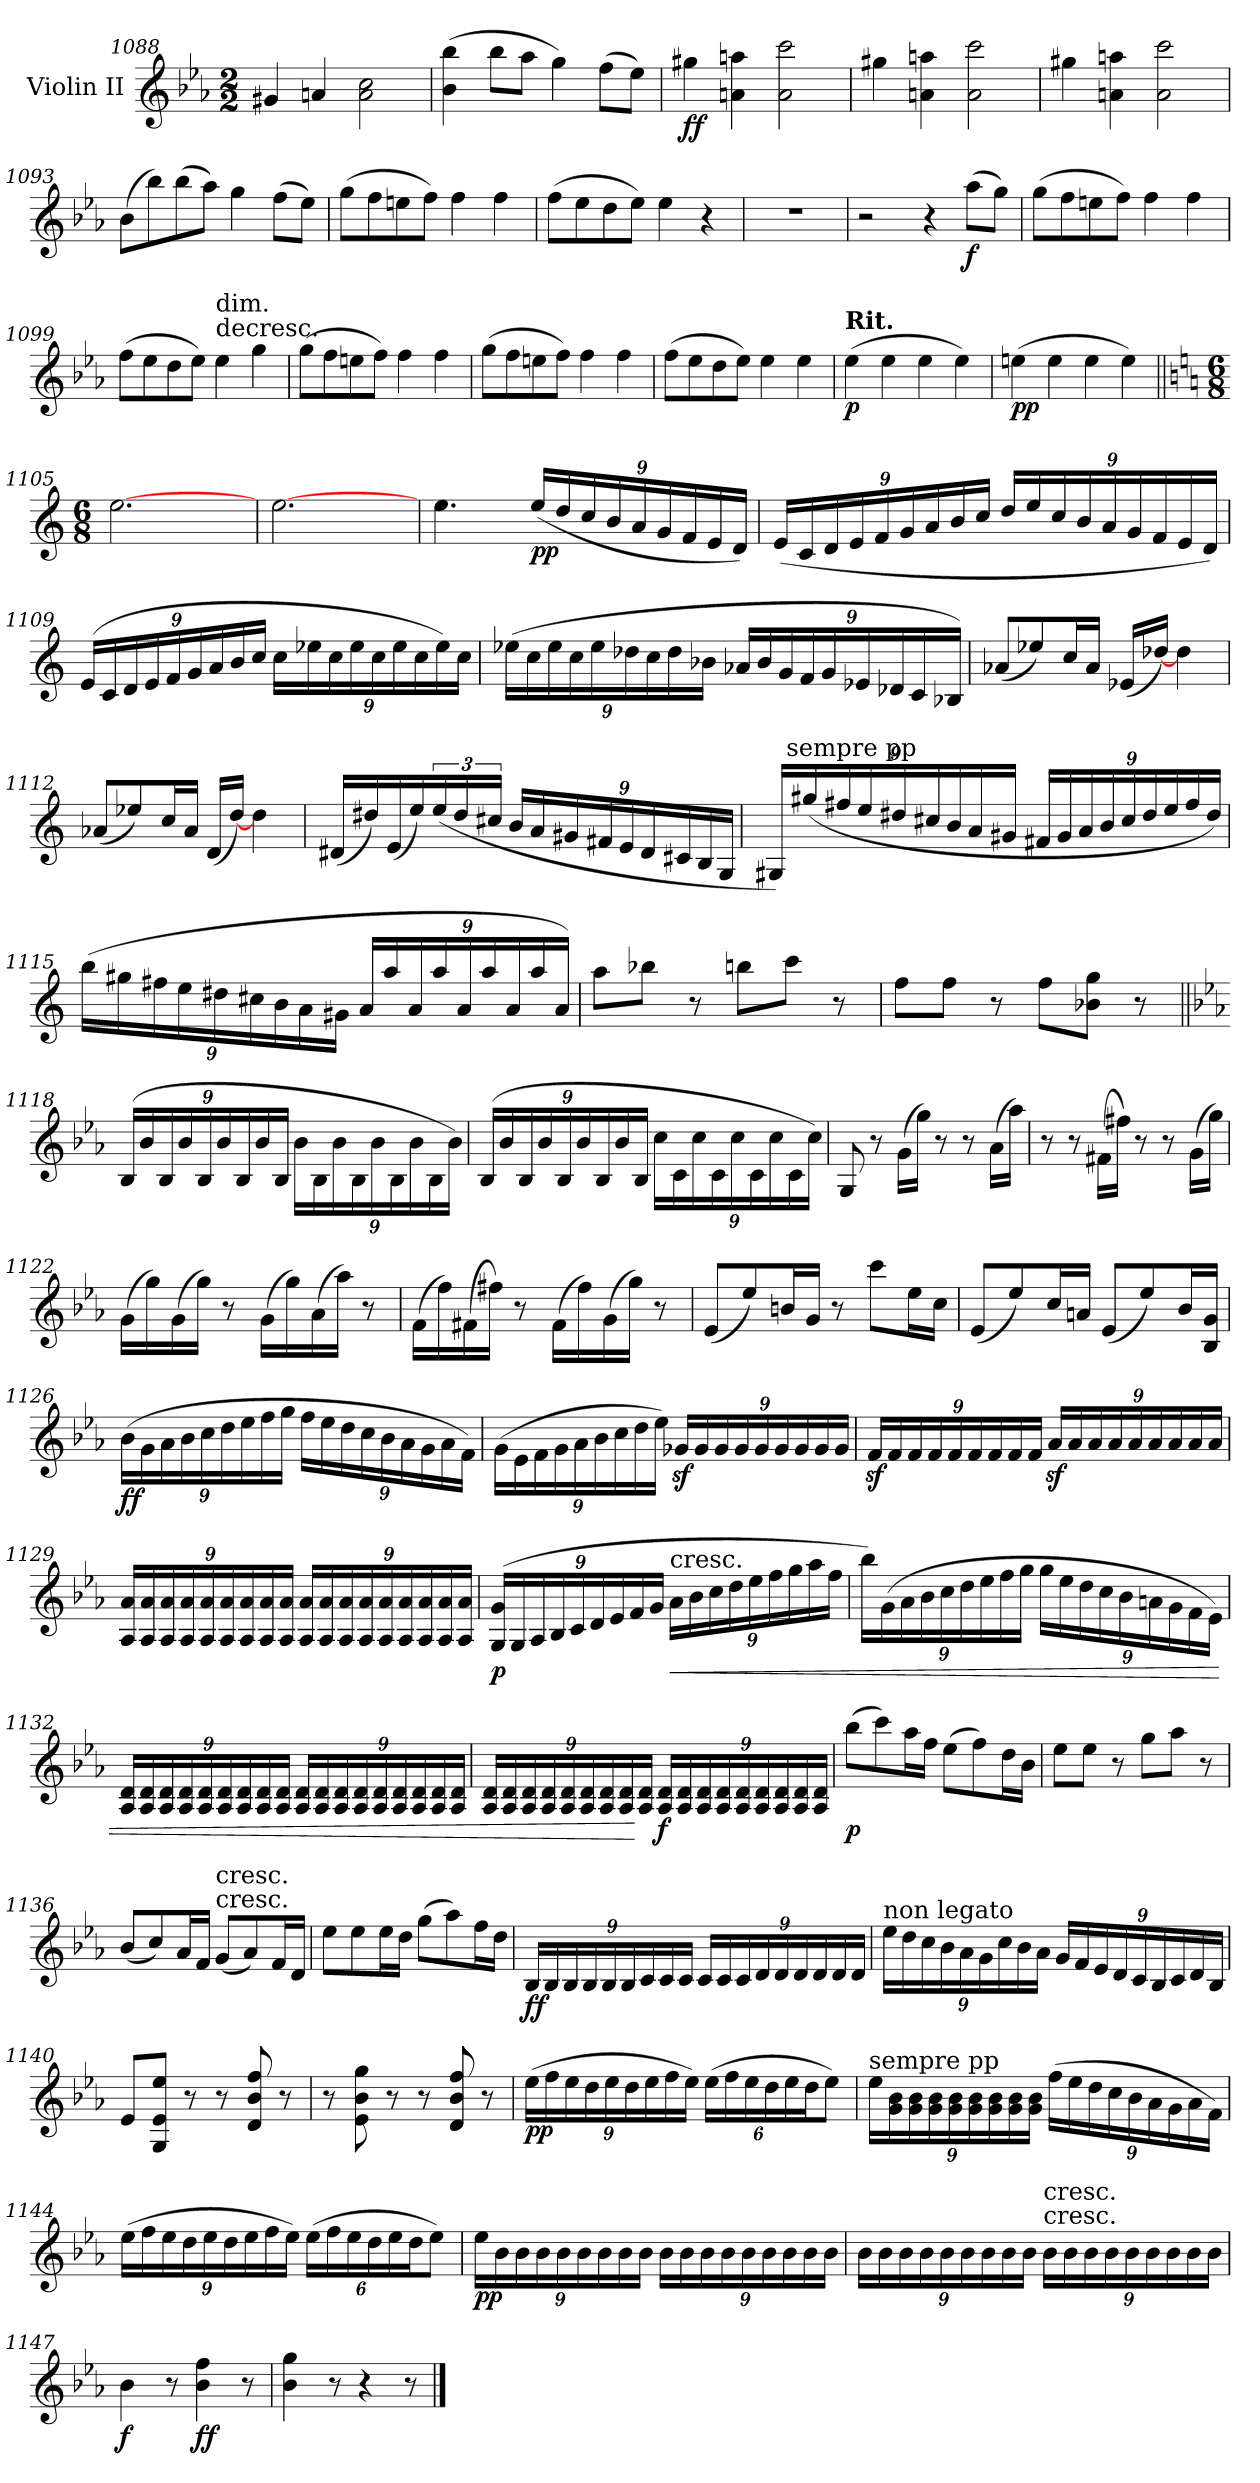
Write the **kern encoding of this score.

**kern	**dynam
*part1	*part1
*staff1	*staff1
*I"Violin II	*
*I'Vln	*
*clefG2	*
*k[b-e-a-]	*
*E-:	*
*M2/2	*
=1088	=1088
4g#X	.
4an	.
2a 2cc	.
=1089	=1089
(4b- 4bb-	.
8bb-\L	.
8aa-\J	.
4gg)	.
(8ff\L	.
8ee-\J)	.
=1090	=1090
4gg#X	ff
4an 4aan	.
2a 2ccc	.
=1091	=1091
4gg#X	.
4an 4aan	.
2a 2ccc	.
=1092	=1092
4gg#X	.
4an 4aan	.
2a 2ccc	.
=1093	=1093
(8b-\L	.
8bb-\)	.
(8bb-\	.
8aa-\J)	.
4gg	.
(8ff\L	.
8ee-\J)	.
=1094	=1094
(8gg\L	.
8ff\	.
8een\	.
8ff\J)	.
4ff	.
4ff	.
=1095	=1095
(8ff\L	.
8ee-\	.
8dd\	.
8ee-\J)	.
4ee-	.
4r	.
=1096	=1096
1r	.
=1097	=1097
2r	.
4r	.
(8aa-\L	f
8gg\J)	.
=1098	=1098
(8gg\L	.
8ff\	.
8een\	.
8ff\J)	.
4ff	.
4ff	.
=1099	=1099
(8ff\L	.
8ee-\	.
8dd\	.
8ee-\J)	.
!LO:TX:t=decresc.	!
!LO:TX:a:t=dim.	!
4ee-	.
4gg	.
=1100	=1100
(8gg\L	.
8ff\	.
8een\	.
8ff\J)	.
4ff	.
4ff	.
=1101	=1101
(8gg\L	.
8ff\	.
8een\	.
8ff\J)	.
4ff	.
4ff	.
=1102	=1102
(8ff\L	.
8ee-\	.
8dd\	.
8ee-\J)	.
4ee-	.
4ee-	.
=1103	=1103
!LO:TX:a:B:t=Rit.	!
(4ee-	p
4ee-	.
4ee-	.
4ee-)	.
=1104	=1104
(4een	pp
4ee	.
4ee	.
4ee)	.
=1105||	=1105||
*k[]	*
*C:	*
*M6/8	*
[2.ee	.
=1106	=1106
[2.ee	.
=1107	=1107
4.ee	.
(24ee/LL	pp
24dd/	.
24cc/	.
24b/	.
24a/	.
24g/	.
24f/	.
24e/	.
24d/JJ)	.
=1108	=1108
(24e/LL	.
24c/	.
24d/	.
24e/	.
24f/	.
24g/	.
24a/	.
24b/	.
24cc/JJ	.
24dd/LL	.
24ee/	.
24cc/	.
24b/	.
24a/	.
24g/	.
24f/	.
24e/	.
24d/JJ)	.
=1109	=1109
(24e/LL	.
24c/	.
24d/	.
24e/	.
24f/	.
24g/	.
24a/	.
24b/	.
24cc/JJ	.
24cc\LL	.
24ee-X\	.
24cc\	.
24ee-\	.
24cc\	.
24ee-\	.
24cc\	.
24ee-\)	.
24cc\JJ	.
=1110	=1110
(24ee-X\LL	.
24cc\	.
24ee-\	.
24cc\	.
24ee-\	.
24dd-X\	.
24cc\	.
24dd-\	.
24b-X\JJ	.
24a-X/LL	.
24b-/	.
24g/	.
24f/	.
24g/	.
24e-X/	.
24d-X/	.
24c/	.
24B-X/JJ)	.
=1111	=1111
(8a-X/L	.
8ee-X/)	.
16cc/L	.
16a-/JJ	.
(16e-X/LL	.
[16dd-X/JJ)	.
4dd-	.
=1112	=1112
(8a-X/L	.
8ee-X/)	.
16cc/L	.
16a-/JJ	.
(16d/LL	.
[16dd/JJ)	.
4dd	.
=1113	=1113
(16d#X/LL	.
16dd#X/)	.
(16e/	.
16ee/)	.
(24ee/	.
24dd#/	.
24cc#X/JJ	.
24b/LL	.
24a/	.
24g#X/	.
24f#X/	.
24e/	.
24d#/	.
24c#X/	.
24B/	.
24G/JJ	.
=1114	=1114
24G#X/LL)	.
!LO:TX:a:t=sempre pp	!
(24gg#X/	.
24ff#X/	.
24ee/	.
24dd#X/	.
24cc#X/	.
24b/	.
24a/	.
24g#X/JJ	.
24f#X/LL	.
24g#/	.
24a/	.
24b/	.
24cc#/	.
24dd#/	.
24ee/	.
24ff#/	.
24dd#/JJ)	.
=1115	=1115
(24bb\LL	.
24gg#X\	.
24ff#X\	.
24ee\	.
24dd#X\	.
24cc#X\	.
24b\	.
24a\	.
24g#X\JJ	.
24a/LL	.
24aa/	.
24a/	.
24aa/	.
24a/	.
24aa/	.
24a/	.
24aa/	.
24a/JJ)	.
=1116	=1116
8aa\L	.
8bb-X\J	.
8r	.
8bbn\L	.
8ccc\J	.
8r	.
=1117	=1117
8ff\L	.
8ff\J	.
8r	.
8ff\L	.
8b-X\ 8gg\J	.
8r	.
=1118||	=1118||
*k[b-e-a-]	*
*E-:	*
(24B-/LL	.
24b-/	.
24B-/	.
24b-/	.
24B-/	.
24b-/	.
24B-/	.
24b-/	.
24B-/JJ	.
24b-\LL	.
24B-\	.
24b-\	.
24B-\	.
24b-\	.
24B-\	.
24b-\	.
24B-\	.
24b-\JJ)	.
=1119	=1119
(24B-/LL	.
24b-/	.
24B-/	.
24b-/	.
24B-/	.
24b-/	.
24B-/	.
24b-/	.
24B-/JJ	.
24cc\LL	.
24c\	.
24cc\	.
24c\	.
24cc\	.
24c\	.
24cc\	.
24c\	.
24cc\JJ)	.
=1120	=1120
8G	.
8r	.
(16g\LL	.
16gg\JJ)	.
8r	.
8r	.
(16a-\LL	.
16aa-\JJ)	.
=1121	=1121
8r	.
8r	.
(16f#X\LL	.
16ff#X\JJ)	.
8r	.
8r	.
(16g\LL	.
16gg\JJ)	.
=1122	=1122
(16g\LL	.
16gg\)	.
(16g\	.
16gg\JJ)	.
8r	.
(16g\LL	.
16gg\)	.
(16a-\	.
16aa-\JJ)	.
8r	.
=1123	=1123
(16f\LL	.
16ff\)	.
(16f#X\	.
16ff#X\JJ)	.
8r	.
(16f#\LL	.
16ff#\)	.
(16g\	.
16gg\JJ)	.
8r	.
=1124	=1124
(8e-/L	.
8ee-/)	.
16bn/L	.
16g/JJ	.
8r	.
8ccc\L	.
16ee-\L	.
16cc\JJ	.
=1125	=1125
(8e-/L	.
8ee-/)	.
16cc/L	.
16an/JJ	.
(8e-/L	.
8ee-/)	.
16b-/L	.
16B-/ 16g/JJ	.
=1126	=1126
(24b-\LL	ff
24g\	.
24a-\	.
24b-\	.
24cc\	.
24dd\	.
24ee-\	.
24ff\	.
24gg\JJ	.
24ff\LL	.
24ee-\	.
24dd\	.
24cc\	.
24b-\	.
24a-\	.
24g\	.
24a-\	.
24f\JJ)	.
=1127	=1127
(24g\LL	.
24e-\	.
24f\	.
24g\	.
24a-\	.
24b-\	.
24cc\	.
24dd\	.
24ee-\JJ)	.
24g-Xz/LL	.
24g-/	.
24g-/	.
24g-/	.
24g-/	.
24g-/	.
24g-/	.
24g-/	.
24g-/JJ	.
=1128	=1128
24fz/LL	.
24f/	.
24f/	.
24f/	.
24f/	.
24f/	.
24f/	.
24f/	.
24f/JJ	.
24a-z/LL	.
24a-/	.
24a-/	.
24a-/	.
24a-/	.
24a-/	.
24a-/	.
24a-/	.
24a-/JJ	.
=1129	=1129
24A-/ 24a-/LL	.
24A-/ 24a-/	.
24A-/ 24a-/	.
24A-/ 24a-/	.
24A-/ 24a-/	.
24A-/ 24a-/	.
24A-/ 24a-/	.
24A-/ 24a-/	.
24A-/ 24a-/JJ	.
24A-/ 24a-/LL	.
24A-/ 24a-/	.
24A-/ 24a-/	.
24A-/ 24a-/	.
24A-/ 24a-/	.
24A-/ 24a-/	.
24A-/ 24a-/	.
24A-/ 24a-/	.
24A-/ 24a-/JJ	.
=1130	=1130
(24G/ 24g/LL	p
24G/	.
24A-/	.
24B-/	.
24c/	.
24d/	.
24e-/	.
24f/	.
24g/JJ	.
!LO:TX:a:t=cresc.	!
!	!LO:HP:b
24a-\LL	<
24b-\	.
24cc\	.
24dd\	.
24ee-\	.
24ff\	.
24gg\	.
24aa-\	.
24ff\JJ	.
=1131	=1131
24bb-\LL)	.
(24g\	.
24a-\	.
24b-\	.
24cc\	.
24dd\	.
24ee-\	.
24ff\	.
24gg\JJ	.
24gg\LL	.
24ee-\	.
24dd\	.
24cc\	.
24b-\	.
24an\	.
24g\	.
24f\	.
24e-\JJ)	.
=1132	=1132
24A-/ 24d/LL	.
24A-/ 24d/	.
24A-/ 24d/	.
24A-/ 24d/	.
24A-/ 24d/	.
24A-/ 24d/	.
24A-/ 24d/	.
24A-/ 24d/	.
24A-/ 24d/JJ	.
24A-/ 24d/LL	.
24A-/ 24d/	.
24A-/ 24d/	.
24A-/ 24d/	.
24A-/ 24d/	.
24A-/ 24d/	.
24A-/ 24d/	.
24A-/ 24d/	.
24A-/ 24d/JJ	.
=1133	=1133
24A-/ 24d/LL	.
24A-/ 24d/	.
24A-/ 24d/	.
24A-/ 24d/	.
24A-/ 24d/	.
24A-/ 24d/	.
24A-/ 24d/	.
24A-/ 24d/	.
24A-/ 24d/JJ	[
24A-/ 24d/LL	f
24A-/ 24d/	.
24A-/ 24d/	.
24A-/ 24d/	.
24A-/ 24d/	.
24A-/ 24d/	.
24A-/ 24d/	.
24A-/ 24d/	.
24A-/ 24d/JJ	.
=1134	=1134
(8bb-\L	p
8ccc\)	.
16aa-\L	.
16ff\JJ	.
(8ee-\L	.
8ff\)	.
16dd\L	.
16b-\JJ	.
=1135	=1135
8ee-\L	.
8ee-\J	.
8r	.
8gg\L	.
8aa-\J	.
8r	.
=1136	=1136
(8b-/L	.
8cc/)	.
16a-/L	.
16f/JJ	.
!LO:TX:t=cresc.	!
!LO:TX:a:t=cresc.	!
(8g/L	.
8a-/)	.
16f/L	.
16d/JJ	.
=1137	=1137
8ee-\L	.
8ee-\	.
16ee-\L	.
16dd\JJ	.
(8gg\L	.
8aa-\)	.
16ff\L	.
16dd\JJ	.
=1138	=1138
24B-/LL	ff
24B-/	.
24B-/	.
24B-/	.
24B-/	.
24B-/	.
24c/	.
24c/	.
24c/JJ	.
24c/LL	.
24c/	.
24c/	.
24d/	.
24d/	.
24d/	.
24d/	.
24d/	.
24d/JJ	.
=1139	=1139
!LO:TX:a:t=non legato	!
24ee-\LL	.
24dd\	.
24cc\	.
24b-\	.
24a-\	.
24g\	.
24cc\	.
24b-\	.
24a-\JJ	.
24g/LL	.
24f/	.
24e-/	.
24d/	.
24c/	.
24B-/	.
24c/	.
24d/	.
24B-/JJ	.
=1140	=1140
8e-/L	.
8G/ 8e-/ 8ee-/J	.
8r	.
8r	.
8d 8b- 8ff	.
8r	.
=1141	=1141
8r	.
8e- 8b- 8gg	.
8r	.
8r	.
8d 8b- 8ff	.
8r	.
=1142	=1142
(24ee-\LL	pp
24ff\	.
24ee-\	.
24dd\	.
24ee-\	.
24dd\	.
24ee-\	.
24ff\	.
24ee-\JJ)	.
(24ee-\LL	.
24ff\	.
24ee-\	.
24dd\	.
24ee-\	.
24dd\J	.
8ee-\J)	.
=1143	=1143
!LO:TX:a:t=sempre pp	!
24ee-\LL	.
24g\ 24b-\	.
24g\ 24b-\	.
24g\ 24b-\	.
24g\ 24b-\	.
24g\ 24b-\	.
24g\ 24b-\	.
24g\ 24b-\	.
24g\ 24b-\JJ	.
(24ff\LL	.
24ee-\	.
24dd\	.
24cc\	.
24b-\	.
24a-\	.
24g\	.
24a-\	.
24f\JJ)	.
=1144	=1144
(24ee-\LL	.
24ff\	.
24ee-\	.
24dd\	.
24ee-\	.
24dd\	.
24ee-\	.
24ff\	.
24ee-\JJ)	.
(24ee-\LL	.
24ff\	.
24ee-\	.
24dd\	.
24ee-\	.
24dd\J	.
8ee-\J)	.
=1145	=1145
24ee-\LL	pp
24b-\	.
24b-\	.
24b-\	.
24b-\	.
24b-\	.
24b-\	.
24b-\	.
24b-\JJ	.
24b-\LL	.
24b-\	.
24b-\	.
24b-\	.
24b-\	.
24b-\	.
24b-\	.
24b-\	.
24b-\JJ	.
=1146	=1146
24b-\LL	.
24b-\	.
24b-\	.
24b-\	.
24b-\	.
24b-\	.
24b-\	.
24b-\	.
24b-\JJ	.
!LO:TX:t=cresc.	!
!LO:TX:a:t=cresc.	!
24b-\LL	.
24b-\	.
24b-\	.
24b-\	.
24b-\	.
24b-\	.
24b-\	.
24b-\	.
24b-\JJ	.
=1147	=1147
4b-	f
8r	.
4b- 4ff	ff
8r	.
=1148	=1148
4b- 4gg	.
8r	.
4r	.
8r	.
==	==
*-	*-
